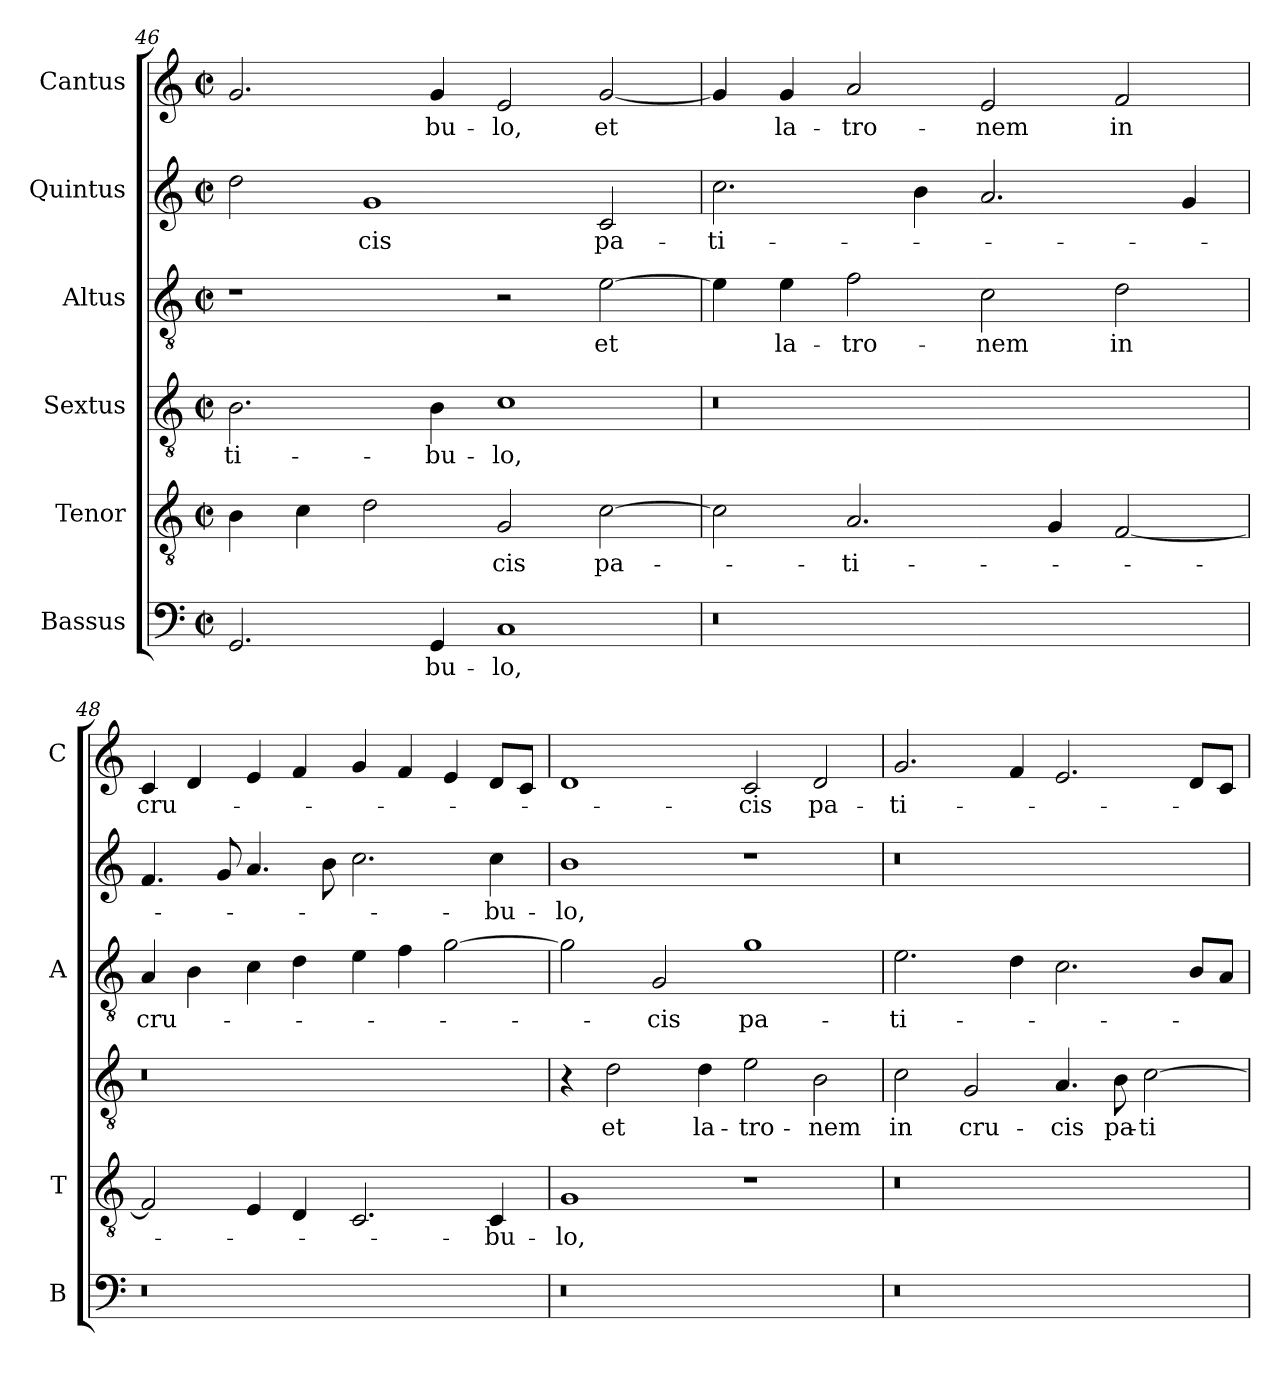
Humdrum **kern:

**kern	**text	**kern	**text	**kern	**text	**kern	**text	**kern	**text	**kern	**text
*part6	*part6	*part5	*part5	*part4	*part4	*part3	*part3	*part2	*part2	*part1	*part1
*staff6	*staff6	*staff5	*staff5	*staff4	*staff4	*staff3	*staff3	*staff2	*staff2	*staff1	*staff1
*I"Bassus	*	*I"Tenor	*	*I"Sextus	*	*I"Altus	*	*I"Quintus	*	*I"Cantus	*
*I'B	*	*I'T	*	*	*	*I'A	*	*	*	*I'C	*
!!LO:PB:g=z
*clefF4	*	*clefGv2	*	*clefGv2	*	*clefGv2	*	*clefG2	*	*clefG2	*
*k[]	*	*k[]	*	*k[]	*	*k[]	*	*k[]	*	*k[]	*
*C:	*	*C:	*	*C:	*	*C:	*	*C:	*	*C:	*
*M2/2	*	*M2/2	*	*M2/2	*	*M2/2	*	*M2/2	*	*M2/2	*
*met(c|)	*	*met(c|)	*	*met(c|)	*	*met(c|)	*	*met(c|)	*	*met(c|)	*
=46	=46	=46	=46	=46	=46	=46	=46	=46	=46	=46	=46
2.GG/	.	4B\	.	2.B\	-ti-	1r	.	2dd\	.	2.g/	.
.	.	4c\	.	.	.	.	.	.	.	.	.
.	.	2d\	.	.	.	.	.	1g	-cis	.	.
4GG/	-bu-	.	.	4B\	-bu-	.	.	.	.	4g/	-bu-
1C	-lo,	2G/	-cis	1c	-lo,	2r	.	.	.	2e/	-lo,
.	.	[2c\	pa-	.	.	[2e\	et	2c/	pa-	[2g/	et
=47	=47	=47	=47	=47	=47	=47	=47	=47	=47	=47	=47
0r	.	2c\]	.	0r	.	4e\]	.	2.cc\	-ti-	4g/]	.
.	.	.	.	.	.	4e\	la-	.	.	4g/	la-
.	.	2.A/	-ti-	.	.	2f\	-tro-	.	.	2a/	-tro-
.	.	.	.	.	.	.	.	4b\	.	.	.
.	.	.	.	.	.	2c\	-nem	2.a/	.	2e/	-nem
.	.	4G/	.	.	.	.	.	.	.	.	.
.	.	[2F/	.	.	.	2d\	in	.	.	2f/	in
.	.	.	.	.	.	.	.	4g/	.	.	.
=48	=48	=48	=48	=48	=48	=48	=48	=48	=48	=48	=48
0r	.	2F/]	.	0r	.	4A/	cru-	4.f/	.	4c/	cru-
.	.	.	.	.	.	4B\	.	.	.	4d/	.
.	.	.	.	.	.	.	.	8g/	.	.	.
.	.	4E/	.	.	.	4c\	.	4.a/	.	4e/	.
.	.	4D/	.	.	.	4d\	.	.	.	4f/	.
.	.	.	.	.	.	.	.	8b\	.	.	.
.	.	2.C/	.	.	.	4e\	.	2.cc\	.	4g/	.
.	.	.	.	.	.	4f\	.	.	.	4f/	.
.	.	.	.	.	.	[2g\	.	.	.	4e/	.
.	.	4C/	-bu-	.	.	.	.	4cc\	-bu-	8d/L	.
.	.	.	.	.	.	.	.	.	.	8c/J	.
!!LO:LB:g=z
=49	=49	=49	=49	=49	=49	=49	=49	=49	=49	=49	=49
0r	.	1G	-lo,	4r	.	2g\]	.	1b	-lo,	1d	.
.	.	.	.	2d\	et	.	.	.	.	.	.
.	.	.	.	.	.	2G/	-cis	.	.	.	.
.	.	.	.	4d\	la-	.	.	.	.	.	.
.	.	1r	.	2e\	-tro-	1g	pa-	1r	.	2c/	-cis
.	.	.	.	2B\	-nem	.	.	.	.	2d/	pa-
=50	=50	=50	=50	=50	=50	=50	=50	=50	=50	=50	=50
0r	.	0r	.	2c\	in	2.e\	-ti-	0r	.	2.g/	-ti-
.	.	.	.	2G/	cru-	.	.	.	.	.	.
.	.	.	.	.	.	4d\	.	.	.	4f/	.
.	.	.	.	4.A/	-cis	2.c\	.	.	.	2.e/	.
.	.	.	.	8B\	pa-	.	.	.	.	.	.
.	.	.	.	[2c\	-ti-	.	.	.	.	.	.
.	.	.	.	.	.	8B/L	.	.	.	8d/L	.
.	.	.	.	.	.	8A/J	.	.	.	8c/J	.
=	=	=	=	=	=	=	=	=	=	=	=
*-	*-	*-	*-	*-	*-	*-	*-	*-	*-	*-	*-
